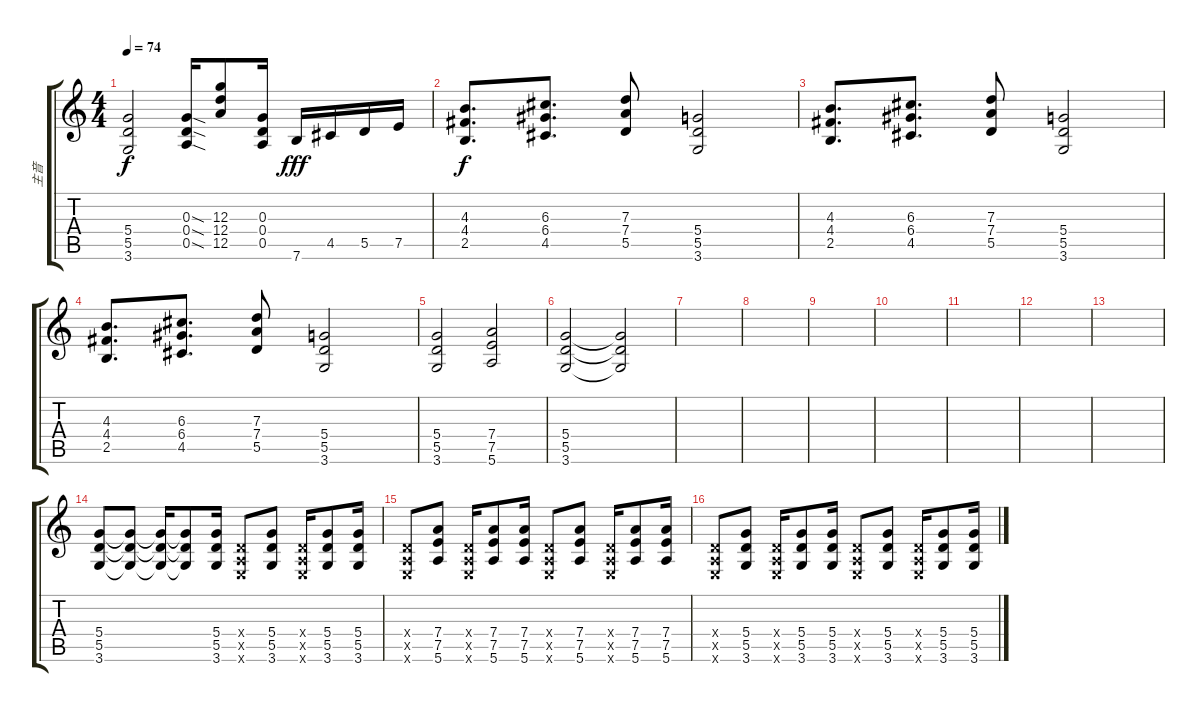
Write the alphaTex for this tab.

\track ("主音" "主音") {instrument overdrivenguitar}
\staff {score tabs}
\tuning (E4 B3 G3 D3 A2 E2) {hide}
\ts (4 4)
\tempo 74
\clef g2
\ks c
(5.4 5.5 3.6).2{dy f} (0.3{sod} 0.4{sod} 0.5{sod}).16 (12.3 12.4 12.5).8 (0.3 0.4 0.5).16 7.6.16{dy fff} 4.5.16 5.5.16 7.5.16 |
(4.3 4.4 2.5).8{d dy f} (6.3 6.4 4.5).8{d} (7.3 7.4 5.5).8 (5.4 5.5 3.6).2 |
(4.3 4.4 2.5).8{d} (6.3 6.4 4.5).8{d} (7.3 7.4 5.5).8 (5.4 5.5 3.6).2 |
(4.3 4.4 2.5).8{d} (6.3 6.4 4.5).8{d} (7.3 7.4 5.5).8 (5.4 5.5 3.6).2 |
(5.4 5.5 3.6).2 (7.4 7.5 5.6).2 |
(5.4 5.5 3.6).2 (5.4{t} 5.5{t} 3.6{t}).2 |
|
|
|
|
|
|
|
(5.4 5.5 3.6).8 (5.4{t} 5.5{t} 3.6{t}).8 (5.4{t} 5.5{t} 3.6{t}).16 (5.4{t} 5.5{t} 3.6{t}).8 (5.4 5.5 3.6).16 (0.4{x} 0.5{x} 0.6{x}).8 (5.4 5.5 3.6).8 (0.4{x} 0.5{x} 0.6{x}).16 (5.4 5.5 3.6).8 (5.4 5.5 3.6).16 |
(0.4{x} 0.5{x} 0.6{x}).8 (7.4 7.5 5.6).8 (0.4{x} 0.5{x} 0.6{x}).16 (7.4 7.5 5.6).8 (7.4 7.5 5.6).16 (0.4{x} 0.5{x} 0.6{x}).8 (7.4 7.5 5.6).8 (0.4{x} 0.5{x} 0.6{x}).16 (7.4 7.5 5.6).8 (7.4 7.5 5.6).16 |
(0.4{x} 0.5{x} 0.6{x}).8 (5.4 5.5 3.6).8 (0.4{x} 0.5{x} 0.6{x}).16 (5.4 5.5 3.6).8 (5.4 5.5 3.6).16 (0.4{x} 0.5{x} 0.6{x}).8 (5.4 5.5 3.6).8 (0.4{x} 0.5{x} 0.6{x}).16 (5.4 5.5 3.6).8 (5.4 5.5 3.6).16
